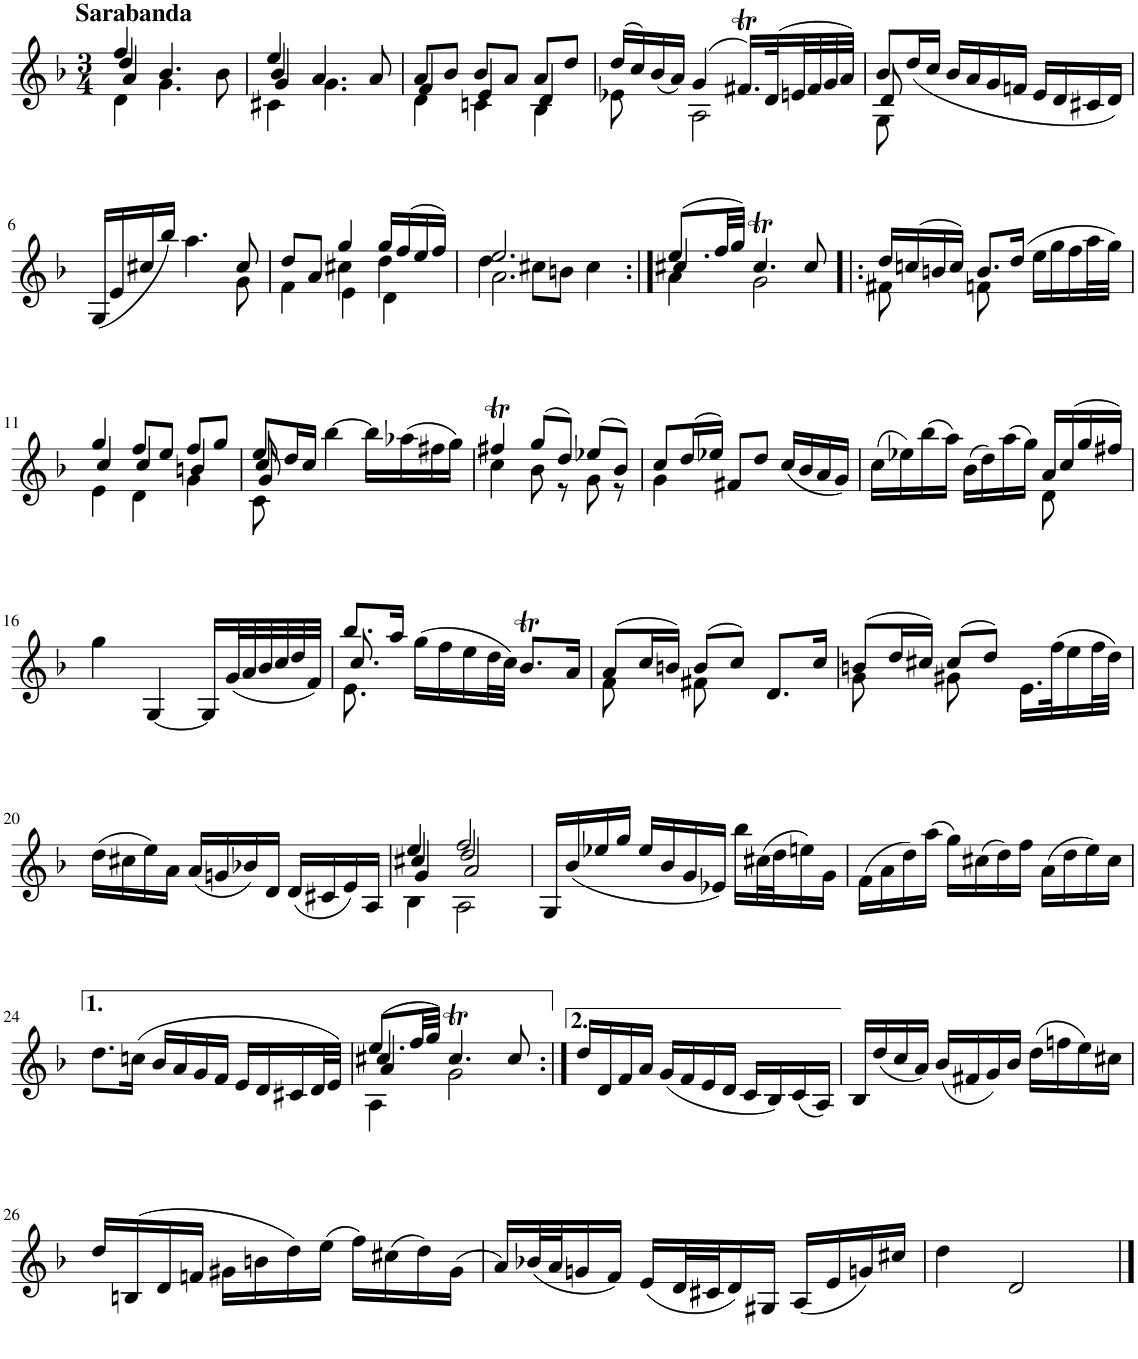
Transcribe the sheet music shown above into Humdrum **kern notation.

**kern
*part1
*staff1
*I"Violin
*I'Vln.
!!LO:PB:g=z
*clefG2
*k[b-]
*M3/4
=1
*^
*	*^
*	*	*^
!LO:TX:a:B:t=Sarabanda	!	!	!
4ff/	4d\	4dd/	4a/
4.b-/	4.g\	4ryy	4ryy
.	.	4ryy	4ryy
8b-\	8ryy	.	.
=2	=2	=2	=2
4ee/	4c#X\	4b-/	4g/
4.a/	4.g\	2ryy	2ryy
8a/	8ryy	.	.
*	*	*v	*v
=3	=3	=3
8a/L	4d\	4f/
8b-/J	.	.
8b-/L	4cn\	4e/
8a/J	.	.
8a/L	4B-\	4d/
8dd/J	.	.
*	*v	*v
=4	=4
(16dd/LL	8e-X\
16cc/)	.
(16b-/	8ryy
16a/JJ)	.
(4g/	2A\
16.f#Xt/LL)	.
(32d/L	.
32en/L	.
32f#/	.
32g/	.
32a/JJJ)	.
=5	=5
*	*^
8b-/L	8G\	8d/
(<16dd/L	8ryy	8ryy
16cc/JJ	.	.
16b-/LL	2ryy	2ryy
16a/	.	.
16g/	.	.
16fn/JJ	.	.
16e/LL	.	.
16d/	.	.
16c#X/	.	.
16d/JJ)	.	.
*	*v	*v
!!LO:LB:g=z
=6	=6
(<16G/LL	4ryy
16e/	.
16cc#X/	.
16bb-/JJ)	.
4.aa\	4ryy
.	8ryy
8cc#/	8g\
=7	=7
*	*^
8dd/L	4f\	4ryy
8a/J	.	.
4gg/	4e\	4cc#X\
16gg/LL	4d\	4dd\
(16ff/	.	.
16ee/	.	.
16ff/JJ)	.	.
=8	=8	=8
2.ee/	2.a\	4dd\
.	.	8cc#X\L
.	.	8bn\J
.	.	4cc#\
=9:|!	=9:|!	=9:|!
(8.ee/L	4a\	4cc#X/
32ff/LL	.	.
32gg/JJJ)	.	.
4.cc#t/	2g\	2ryy
8cc#/	.	.
*	*v	*v
=10!|:	=10!|:
16dd/LL	8f#X\
(16ccn/	.
16bn/	8ryy
16cc/JJ)	.
8.b/L	8fn\
.	8ryy
(16dd/Jk	.
16ee\LL	4ryy
16gg\	.
16ff\	.
32aa\L	.
32gg\JJJ)	.
!!LO:LB:g=z	!!
=11	=11
*	*^
4gg/	4e\	4cc/
8ff/L	4d\	4cc/
8ee/J	.	.
8ff/L	4g\	4bn/
8gg/J	.	.
=12	=12	=12
*	*	*^
8ee/L	8c\	8cc/	8g/
16dd/L	8ryy	8ryy	8ryy
16cc/JJ	.	.	.
[>4bb-\	2ryy	2ryy	2ryy
16bb-\LL]	.	.	.
(>16aa-X\	.	.	.
16ff#X\	.	.	.
16gg\JJ)	.	.	.
*	*v	*v	*v
=13	=13
4ff#Xt/	4cc\
(8gg/L	8b-\
8dd/J)	8r
(8ee-X/L	8g\
8b-/J)	8r
=14	=14
8cc/L	4g\
(16dd/L	.
16ee-X/JJ)	.
8f#X/L	2ryy
8dd/J	.
(<16cc/LL	.
16b-/	.
16a/	.
16g/JJ)	.
=15	=15
(>16cc\LL	4ryy
16ee-X\)	.
(>16bb-\	.
16aa\JJ)	.
(>16b-\LL	4ryy
16dd\)	.
(>16aa\	.
16gg\JJ)	.
16a/LL	8d\
(16cc/	.
16gg/	8ryy
16ff#X/JJ)	.
*v	*v
!!LO:LB:g=z
=16
4gg\
[4G/
16G/LL]
(32g/L
32a/
32b-/
32cc/
32dd/
32f/JJJ)
=17
*^
*	*^
8.bb-/L	8.e\	8.cc/
16aa/Jk	16ryy	16ryy
(>16gg\LL	2ryy	2ryy
16ff\	.	.
16ee\	.	.
32dd\L	.	.
32cc\JJJ)	.	.
8.b-T/L	.	.
16a/Jk	.	.
*	*v	*v
=18	=18
(8a/L	8f\
16cc/L	8ryy
16bn/JJ)	.
(8b/L	8f#X\
8cc/J)	8ryy
8.d/L	4ryy
16cc/Jk	.
=19	=19
(8bn/L	8g\
16dd/L	8ryy
16cc#X/JJ)	.
(8cc#/L	8g#X\
8dd/J)	8ryy
16.e\LL	4ryy
(>32ff\K	.
16ee\	.
32ff\L	.
32dd\JJJ)	.
*v	*v
!!LO:LB:g=z
=20
(16dd\LL
16cc#X\
16ee\)
16a\JJ
(16a/LL
16gn/
16b-X/)
16d/JJ
(16d/LL
16c#X/
16e/)
16A/JJ
=21
*^
*	*^
*	*	*^
4ee/	4B-\	4cc#X/	4g/
2ff/	2A\	2dd/	2a/
*v	*v	*v	*v
=22
16G/LL
(16b-/
16ee-X/
16gg/JJ
16ee-/LL
16b-/
16g/
16e-X/JJ)
16bb-\LL
(32cc#X\L
32dd\J
16een\)
16g\JJ
=23
(16f\LL
16a\
16dd\)
(16aa\JJ
16gg\LL)
(16cc#X\
16dd\)
16ff\JJ
(16a\LL
16dd\
16ee\)
16cc#\JJ
!!LO:LB:g=z
=24
8.dd\L
(16ccn\Jk
16b-/LL
16a/
16g/
16f/JJ
16e/LL
16d/
16c#X/
32d/L
32e/JJJ)
=24X1
*^
*	*^
*	*	*^
(8.ee/L	4A\	4cc#X/	4a/
32ff/LL	.	.	.
32gg/JJJ)	.	.	.
4.cc#t/	2g\	2ryy	2ryy
8cc#/	.	.	.
*v	*v	*v	*v
=24X2:|!
16dd/LL
16d/
16f/
16a/JJ
(16g/LL
16f/
16e/
16d/JJ
16c/LL
16B-/)
(16c/
16A/JJ)
=25
16B-/LL
(16dd/
16cc/
16a/JJ)
(16b-/LL
16f#X/
16g/)
16b-/JJ
(16dd\LL
16ffn\
16ee\)
16cc#X\JJ
!!LO:LB:g=z
=26
16dd/LL
(16Bn/
16d/
16fn/JJ
16g#X\LL
16bn\
16dd\)
(16ee\JJ
16ff\LL)
(16cc#X\
16dd\)
(16g#\JJ
=27
16a/LL)
(32b-X/L
32a/J
16gn/
16f/JJ)
(16e/LL
32d/L
32c#X/J
16d/)
16G#X/JJ
(16A/LL
16e/
16gn/)
16cc#X/JJ
=28
4dd\
2d/
==
*-
